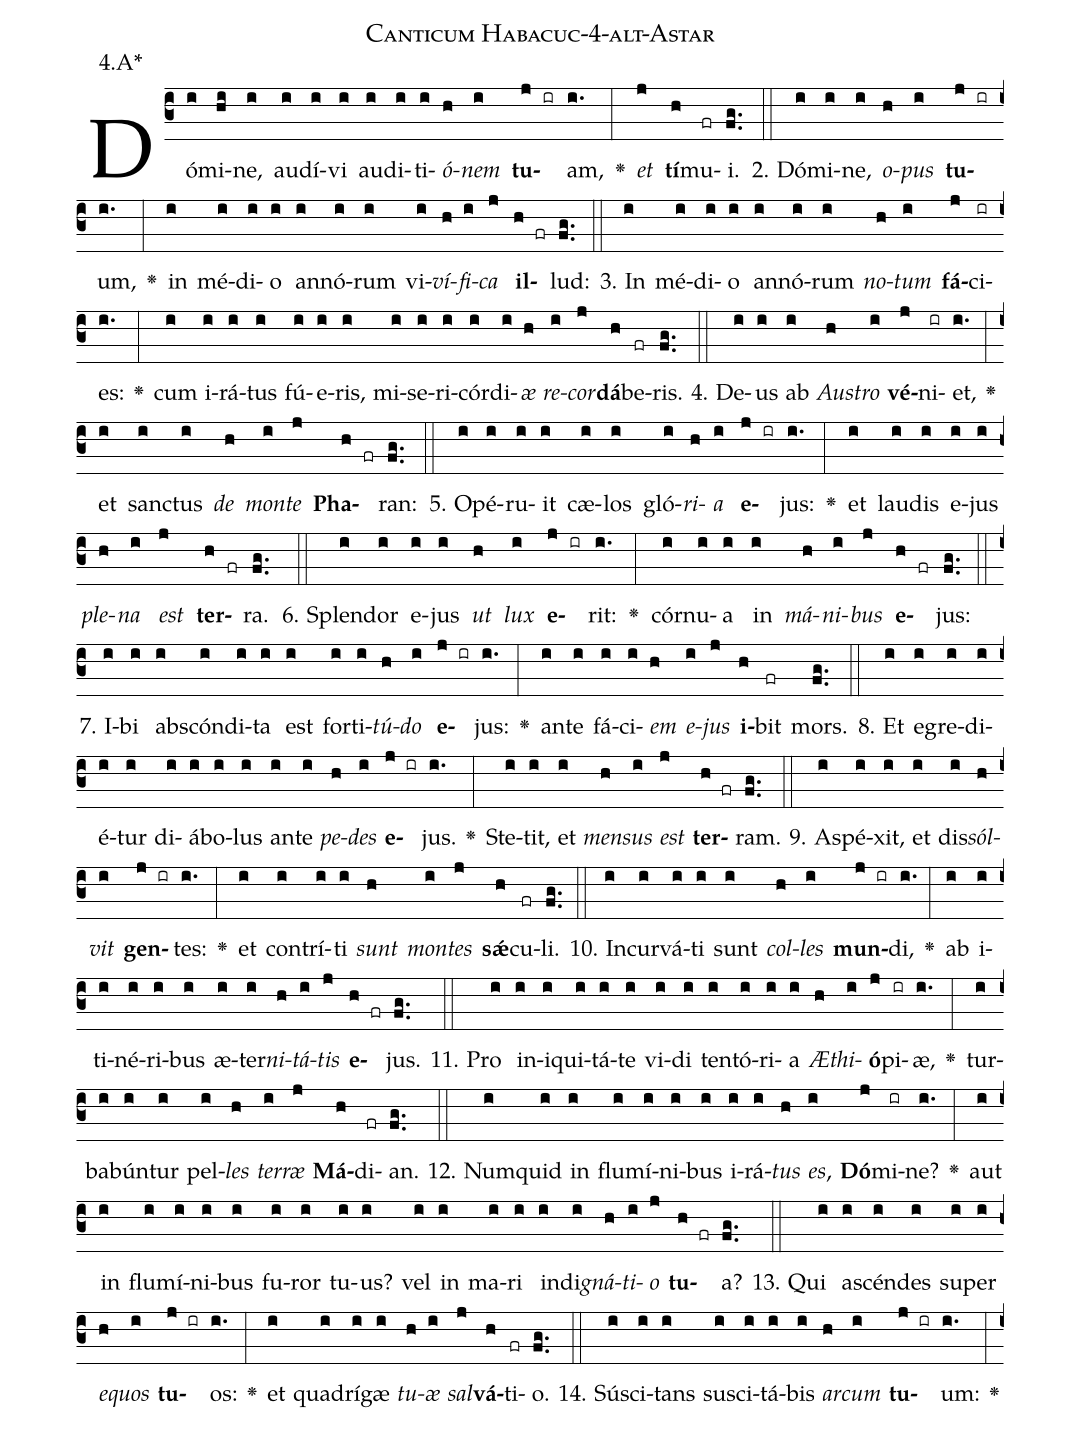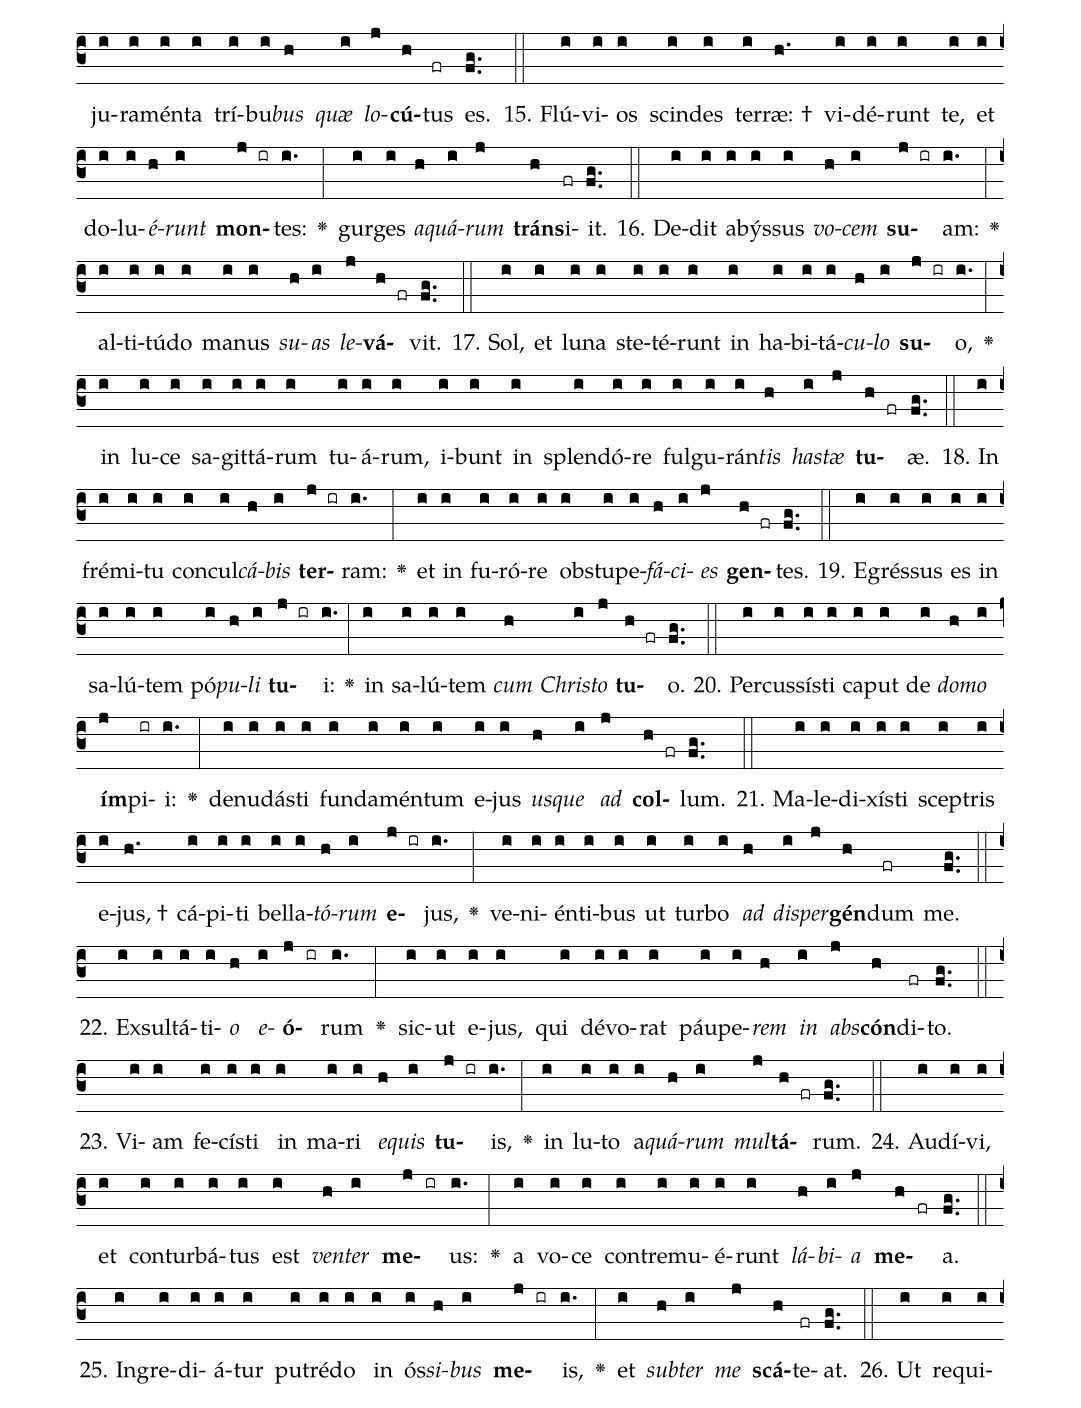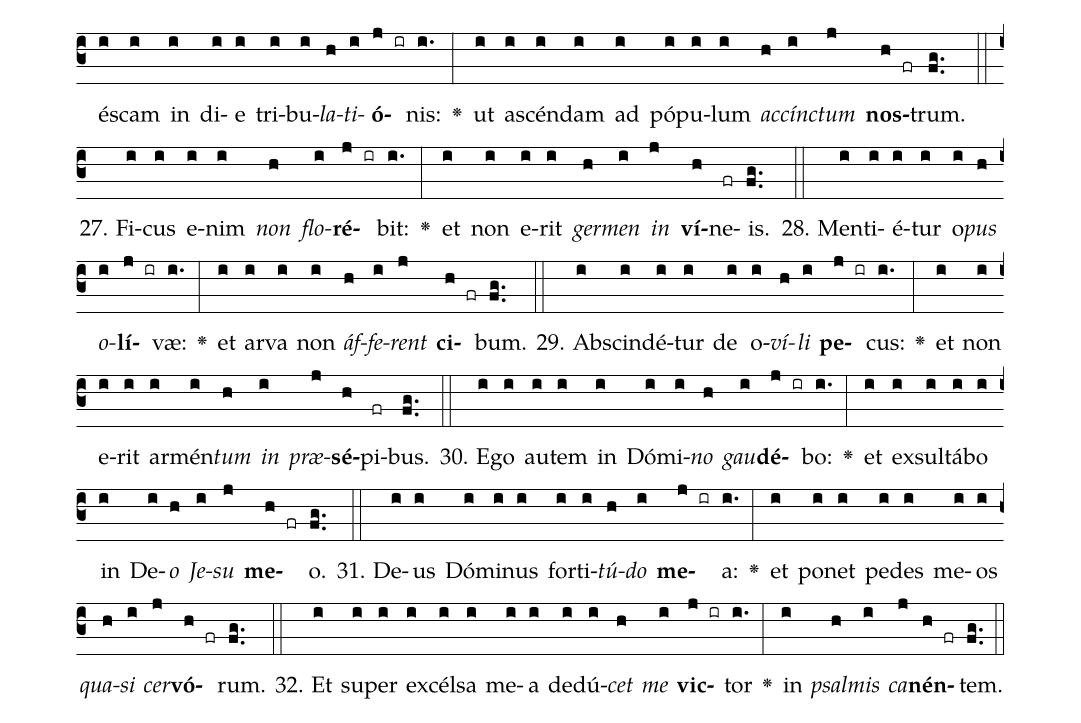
name: Canticum Habacuc-4-alt-Astar;
annotation: 4.A*;
%%
(c3)Dó(i)mi(hi)ne,(i) au(i)dí(i)vi(i) au(i)di(i)ti(i)<i>ó</i>(h)<i>nem</i>(i) <b>tu</b>(j ir)am,(i.) <v>\greheightstar</v>(:) <i>et</i>(j) <b>tí</b>(h)mu(fr)i.(fg..) (::)
2. Dó(i)mi(i)ne,(i) <i>o</i>(h)<i>pus</i>(i) <b>tu</b>(j ir)um,(i.) <v>\greheightstar</v>(:) in(i) mé(i)di(i)o(i) an(i)nó(i)rum(i) vi(i)<i>ví</i>(h)<i>fi</i>(i)<i>ca</i>(j) <b>il</b>(h fr)lud:(fg..) (::)
3. In(i) mé(i)di(i)o(i) an(i)nó(i)rum(i) <i>no</i>(h)<i>tum</i>(i) <b>fá</b>(j)ci(ir)es:(i.) <v>\greheightstar</v>(:) cum(i) i(i)rá(i)tus(i) fú(i)e(i)ris,(i) mi(i)se(i)ri(i)cór(i)di(i)<i>æ</i>(h) <i>re</i>(i)<i>cor</i>(j)<b>dá</b>(h)be(fr)ris.(fg..) (::)
4. De(i)us(i) ab(i) <i>Aus</i>(h)<i>tro</i>(i) <b>vé</b>(j)ni(ir)et,(i.) <v>\greheightstar</v>(:) et(i) sanc(i)tus(i) <i>de</i>(h) <i>mon</i>(i)<i>te</i>(j) <b>Pha</b>(h fr)ran:(fg..) (::)
5. O(i)pé(i)ru(i)it(i) cæ(i)los(i) gló(i)<i>ri</i>(h)<i>a</i>(i) <b>e</b>(j ir)jus:(i.) <v>\greheightstar</v>(:) et(i) lau(i)dis(i) e(i)jus(i) <i>ple</i>(h)<i>na</i>(i) <i>est</i>(j) <b>ter</b>(h fr)ra.(fg..) (::)
6. Splen(i)dor(i) e(i)jus(i) <i>ut</i>(h) <i>lux</i>(i) <b>e</b>(j ir)rit:(i.) <v>\greheightstar</v>(:) cór(i)nu(i)a(i) in(i) <i>má</i>(h)<i>ni</i>(i)<i>bus</i>(j) <b>e</b>(h fr)jus:(fg..) (::)
7. I(i)bi(i) abs(i)cón(i)di(i)ta(i) est(i) for(i)ti(i)<i>tú</i>(h)<i>do</i>(i) <b>e</b>(j ir)jus:(i.) <v>\greheightstar</v>(:) an(i)te(i) fá(i)ci(i)<i>em</i>(h) <i>e</i>(i)<i>jus</i>(j) <b>i</b>(h)bit(fr) mors.(fg..) (::)
8. Et(i) e(i)gre(i)di(i)é(i)tur(i) di(i)á(i)bo(i)lus(i) an(i)te(i) <i>pe</i>(h)<i>des</i>(i) <b>e</b>(j ir)jus.(i.) <v>\greheightstar</v>(:) Ste(i)tit,(i) et(i) <i>men</i>(h)<i>sus</i>(i) <i>est</i>(j) <b>ter</b>(h fr)ram.(fg..) (::)
9. A(i)spé(i)xit,(i) et(i) dis(i)<i>sól</i>(h)<i>vit</i>(i) <b>gen</b>(j ir)tes:(i.) <v>\greheightstar</v>(:) et(i) con(i)trí(i)ti(i) <i>sunt</i>(h) <i>mon</i>(i)<i>tes</i>(j) <b>sǽ</b>(h)cu(fr)li.(fg..) (::)
10. In(i)cur(i)vá(i)ti(i) sunt(i) <i>col</i>(h)<i>les</i>(i) <b>mun</b>(j ir)di,(i.) <v>\greheightstar</v>(:) ab(i) i(i)ti(i)né(i)ri(i)bus(i) æ(i)ter(i)<i>ni</i>(h)<i>tá</i>(i)<i>tis</i>(j) <b>e</b>(h fr)jus.(fg..) (::)
11. Pro(i) in(i)i(i)qui(i)tá(i)te(i) vi(i)di(i) ten(i)tó(i)ri(i)a(i) <i>Æ</i>(h)<i>thi</i>(i)<b>ó</b>(j)pi(ir)æ,(i.) <v>\greheightstar</v>(:) tur(i)ba(i)bún(i)tur(i) pel(i)<i>les</i>(h) <i>ter</i>(i)<i>ræ</i>(j) <b>Má</b>(h)di(fr)an.(fg..) (::)
12. Num(i)quid(i) in(i) flu(i)mí(i)ni(i)bus(i) i(i)rá(i)<i>tus</i>(h) <i>es</i>,(i) <b>Dó</b>(j)mi(ir)ne?(i.) <v>\greheightstar</v>(:) aut(i) in(i) flu(i)mí(i)ni(i)bus(i) fu(i)ror(i) tu(i)us?(i) vel(i) in(i) ma(i)ri(i) in(i)di(i)<i>gná</i>(h)<i>ti</i>(i)<i>o</i>(j) <b>tu</b>(h fr)a?(fg..) (::)
13. Qui(i) a(i)scén(i)des(i) su(i)per(i) <i>e</i>(h)<i>quos</i>(i) <b>tu</b>(j ir)os:(i.) <v>\greheightstar</v>(:) et(i) qua(i)drí(i)gæ(i) <i>tu</i>(h)<i>æ</i>(i) <i>sal</i>(j)<b>vá</b>(h)ti(fr)o.(fg..) (::)
14. Sú(i)sci(i)tans(i) su(i)sci(i)tá(i)bis(i) <i>ar</i>(h)<i>cum</i>(i) <b>tu</b>(j ir)um:(i.) <v>\greheightstar</v>(:) ju(i)ra(i)mén(i)ta(i) trí(i)bu(i)<i>bus</i>(h) <i>quæ</i>(i) <i>lo</i>(j)<b>cú</b>(h)tus(fr) es.(fg..) (::)
15. Flú(i)vi(i)os(i) scin(i)des(i) ter(i)ræ: †(h.) vi(i)dé(i)runt(i) te,(i) et(i) do(i)lu(i)<i>é</i>(h)<i>runt</i>(i) <b>mon</b>(j ir)tes:(i.) <v>\greheightstar</v>(:) gur(i)ges(i) <i>a</i>(h)<i>quá</i>(i)<i>rum</i>(j) <b>tráns</b>(h)i(fr)it.(fg..) (::)
16. De(i)dit(i) a(i)býs(i)sus(i) <i>vo</i>(h)<i>cem</i>(i) <b>su</b>(j ir)am:(i.) <v>\greheightstar</v>(:) al(i)ti(i)tú(i)do(i) ma(i)nus(i) <i>su</i>(h)<i>as</i>(i) <i>le</i>(j)<b>vá</b>(h fr)vit.(fg..) (::)
17. Sol,(i) et(i) lu(i)na(i) ste(i)té(i)runt(i) in(i) ha(i)bi(i)tá(i)<i>cu</i>(h)<i>lo</i>(i) <b>su</b>(j ir)o,(i.) <v>\greheightstar</v>(:) in(i) lu(i)ce(i) sa(i)git(i)tá(i)rum(i) tu(i)á(i)rum,(i) i(i)bunt(i) in(i) splen(i)dó(i)re(i) ful(i)gu(i)rán(i)<i>tis</i>(h) <i>has</i>(i)<i>tæ</i>(j) <b>tu</b>(h fr)æ.(fg..) (::)
18. In(i) fré(i)mi(i)tu(i) con(i)cul(i)<i>cá</i>(h)<i>bis</i>(i) <b>ter</b>(j ir)ram:(i.) <v>\greheightstar</v>(:) et(i) in(i) fu(i)ró(i)re(i) ob(i)stu(i)pe(i)<i>fá</i>(h)<i>ci</i>(i)<i>es</i>(j) <b>gen</b>(h fr)tes.(fg..) (::)
19. E(i)grés(i)sus(i) es(i) in(i) sa(i)lú(i)tem(i) pó(i)<i>pu</i>(h)<i>li</i>(i) <b>tu</b>(j ir)i:(i.) <v>\greheightstar</v>(:) in(i) sa(i)lú(i)tem(i) <i>cum</i>(h) <i>Chris</i>(i)<i>to</i>(j) <b>tu</b>(h fr)o.(fg..) (::)
20. Per(i)cus(i)sís(i)ti(i) ca(i)put(i) de(i) <i>do</i>(h)<i>mo</i>(i) <b>ím</b>(j)pi(ir)i:(i.) <v>\greheightstar</v>(:) de(i)nu(i)dás(i)ti(i) fun(i)da(i)mén(i)tum(i) e(i)jus(i) <i>us</i>(h)<i>que</i>(i) <i>ad</i>(j) <b>col</b>(h fr)lum.(fg..) (::)
21. Ma(i)le(i)di(i)xís(i)ti(i) scep(i)tris(i) e(i)jus, †(h.) cá(i)pi(i)ti(i) bel(i)la(i)<i>tó</i>(h)<i>rum</i>(i) <b>e</b>(j ir)jus,(i.) <v>\greheightstar</v>(:) ve(i)ni(i)én(i)ti(i)bus(i) ut(i) tur(i)bo(i) <i>ad</i>(h) <i>di</i>(i)<i>sper</i>(j)<b>gén</b>(h)dum(fr) me.(fg..) (::)
22. Ex(i)sul(i)tá(i)ti(i)<i>o</i>(h) <i>e</i>(i)<b>ó</b>(j ir)rum(i.) <v>\greheightstar</v>(:) sic(i)ut(i) e(i)jus,(i) qui(i) dé(i)vo(i)rat(i) páu(i)pe(i)<i>rem</i>(h) <i>in</i>(i) <i>abs</i>(j)<b>cón</b>(h)di(fr)to.(fg..) (::)
23. Vi(i)am(i) fe(i)cís(i)ti(i) in(i) ma(i)ri(i) <i>e</i>(h)<i>quis</i>(i) <b>tu</b>(j ir)is,(i.) <v>\greheightstar</v>(:) in(i) lu(i)to(i) a(i)<i>quá</i>(h)<i>rum</i>(i) <i>mul</i>(j)<b>tá</b>(h fr)rum.(fg..) (::)
24. Au(i)dí(i)vi,(i) et(i) con(i)tur(i)bá(i)tus(i) est(i) <i>ven</i>(h)<i>ter</i>(i) <b>me</b>(j ir)us:(i.) <v>\greheightstar</v>(:) a(i) vo(i)ce(i) con(i)tre(i)mu(i)é(i)runt(i) <i>lá</i>(h)<i>bi</i>(i)<i>a</i>(j) <b>me</b>(h fr)a.(fg..) (::)
25. In(i)gre(i)di(i)á(i)tur(i) pu(i)tré(i)do(i) in(i) ós(i)<i>si</i>(h)<i>bus</i>(i) <b>me</b>(j ir)is,(i.) <v>\greheightstar</v>(:) et(i) <i>sub</i>(h)<i>ter</i>(i) <i>me</i>(j) <b>scá</b>(h)te(fr)at.(fg..) (::)
26. Ut(i) re(i)qui(i)és(i)cam(i) in(i) di(i)e(i) tri(i)bu(i)<i>la</i>(h)<i>ti</i>(i)<b>ó</b>(j ir)nis:(i.) <v>\greheightstar</v>(:) ut(i) a(i)scén(i)dam(i) ad(i) pó(i)pu(i)lum(i) <i>ac</i>(h)<i>cínc</i>(i)<i>tum</i>(j) <b>nos</b>(h fr)trum.(fg..) (::)
27. Fi(i)cus(i) e(i)nim(i) <i>non</i>(h) <i>flo</i>(i)<b>ré</b>(j ir)bit:(i.) <v>\greheightstar</v>(:) et(i) non(i) e(i)rit(i) <i>ger</i>(h)<i>men</i>(i) <i>in</i>(j) <b>ví</b>(h)ne(fr)is.(fg..) (::)
28. Men(i)ti(i)é(i)tur(i) o(i)<i>pus</i>(h) <i>o</i>(i)<b>lí</b>(j ir)væ:(i.) <v>\greheightstar</v>(:) et(i) ar(i)va(i) non(i) <i>áf</i>(h)<i>fe</i>(i)<i>rent</i>(j) <b>ci</b>(h fr)bum.(fg..) (::)
29. Ab(i)scin(i)dé(i)tur(i) de(i) o(i)<i>ví</i>(h)<i>li</i>(i) <b>pe</b>(j ir)cus:(i.) <v>\greheightstar</v>(:) et(i) non(i) e(i)rit(i) ar(i)mén(i)<i>tum</i>(h) <i>in</i>(i) <i>præ</i>(j)<b>sé</b>(h)pi(fr)bus.(fg..) (::)
30. E(i)go(i) au(i)tem(i) in(i) Dó(i)mi(i)<i>no</i>(h) <i>gau</i>(i)<b>dé</b>(j ir)bo:(i.) <v>\greheightstar</v>(:) et(i) ex(i)sul(i)tá(i)bo(i) in(i) De(i)<i>o</i>(h) <i>Je</i>(i)<i>su</i>(j) <b>me</b>(h fr)o.(fg..) (::)
31. De(i)us(i) Dó(i)mi(i)nus(i) for(i)ti(i)<i>tú</i>(h)<i>do</i>(i) <b>me</b>(j ir)a:(i.) <v>\greheightstar</v>(:) et(i) po(i)net(i) pe(i)des(i) me(i)os(i) <i>qua</i>(h)<i>si</i>(i) <i>cer</i>(j)<b>vó</b>(h fr)rum.(fg..) (::)
32. Et(i) su(i)per(i) ex(i)cél(i)sa(i) me(i)a(i) de(i)dú(i)<i>cet</i>(h) <i>me</i>(i) <b>vic</b>(j ir)tor(i.) <v>\greheightstar</v>(:) in(i) <i>psal</i>(h)<i>mis</i>(i) <i>ca</i>(j)<b>nén</b>(h fr)tem.(fg..) (::)
